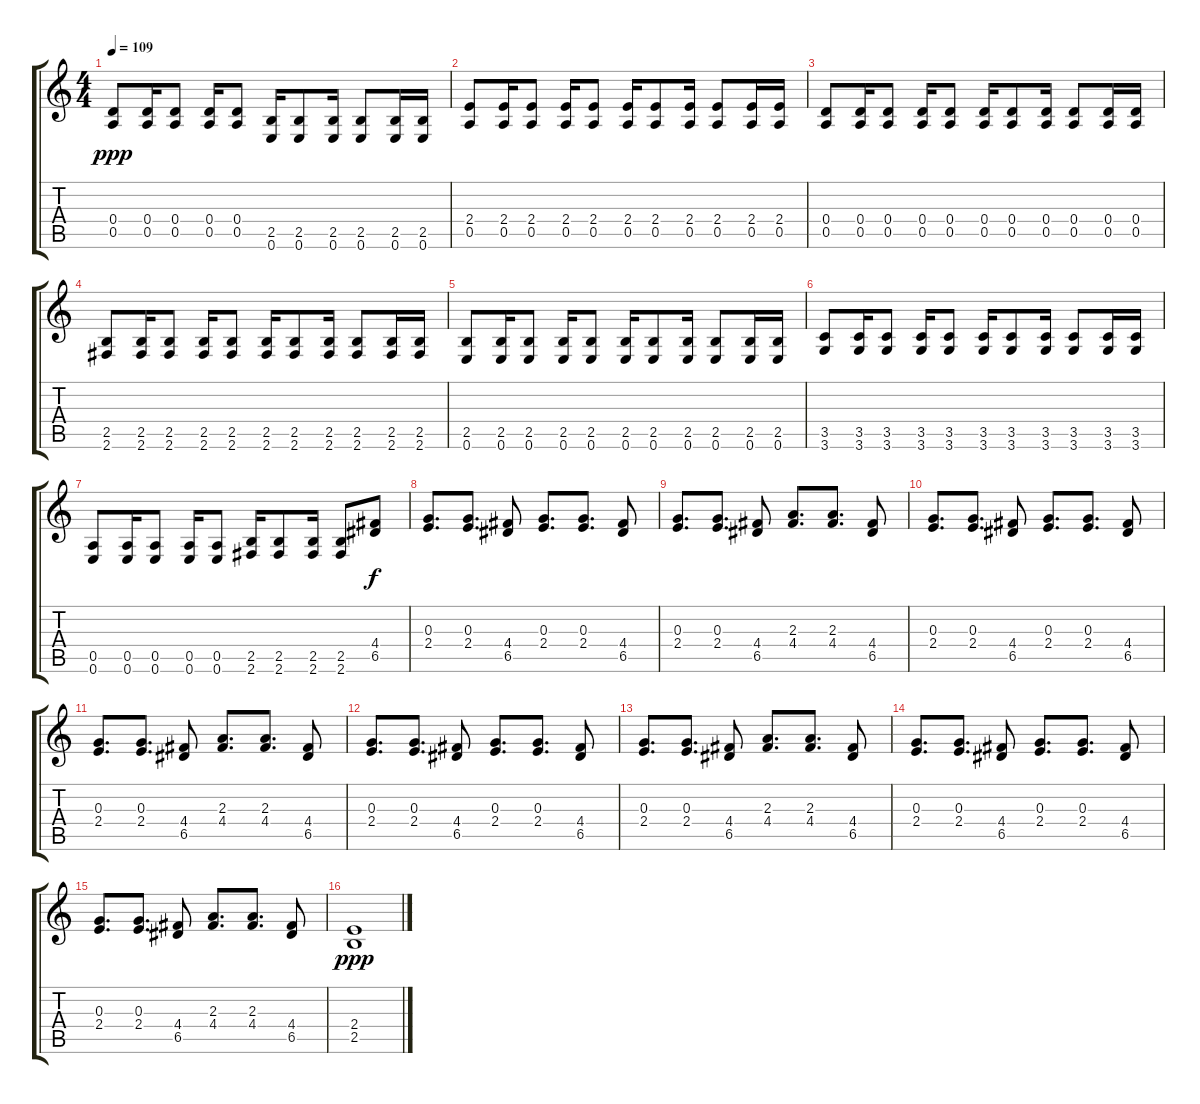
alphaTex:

\track "" {instrument overdrivenguitar}
\staff {score tabs}
\tuning (E4 B3 G3 D3 A2 E2) {hide}
\ts (4 4)
\tempo 109
\clef g2
\ks c
(0.4 0.5).8{dy ppp} (0.4 0.5).16 (0.4 0.5).8 (0.4 0.5).16 (0.4 0.5).8 (2.5 0.6).16 (2.5 0.6).8 (2.5 0.6).16 (2.5 0.6).8 (2.5 0.6).16 (2.5 0.6).16 |
(2.4 0.5).8 (2.4 0.5).16 (2.4 0.5).8 (2.4 0.5).16 (2.4 0.5).8 (2.4 0.5).16 (2.4 0.5).8 (2.4 0.5).16 (2.4 0.5).8 (2.4 0.5).16 (2.4 0.5).16 |
(0.4 0.5).8 (0.4 0.5).16 (0.4 0.5).8 (0.4 0.5).16 (0.4 0.5).8 (0.4 0.5).16 (0.4 0.5).8 (0.4 0.5).16 (0.4 0.5).8 (0.4 0.5).16 (0.4 0.5).16 |
(2.5 2.6).8 (2.5 2.6).16 (2.5 2.6).8 (2.5 2.6).16 (2.5 2.6).8 (2.5 2.6).16 (2.5 2.6).8 (2.5 2.6).16 (2.5 2.6).8 (2.5 2.6).16 (2.5 2.6).16 |
(2.5 0.6).8 (2.5 0.6).16 (2.5 0.6).8 (2.5 0.6).16 (2.5 0.6).8 (2.5 0.6).16 (2.5 0.6).8 (2.5 0.6).16 (2.5 0.6).8 (2.5 0.6).16 (2.5 0.6).16 |
(3.5 3.6).8 (3.5 3.6).16 (3.5 3.6).8 (3.5 3.6).16 (3.5 3.6).8 (3.5 3.6).16 (3.5 3.6).8 (3.5 3.6).16 (3.5 3.6).8 (3.5 3.6).16 (3.5 3.6).16 |
(0.5 0.6).8 (0.5 0.6).16 (0.5 0.6).8 (0.5 0.6).16 (0.5 0.6).8 (2.5 2.6).16 (2.5 2.6).8 (2.5 2.6).16 (2.5 2.6).8 (4.4 6.5).8{dy f} |
(0.3 2.4).8{d} (0.3 2.4).8{d} (4.4 6.5).8 (0.3 2.4).8{d} (0.3 2.4).8{d} (4.4 6.5).8 |
(0.3 2.4).8{d} (0.3 2.4).8{d} (4.4 6.5).8 (2.3 4.4).8{d} (2.3 4.4).8{d} (4.4 6.5).8 |
(0.3 2.4).8{d} (0.3 2.4).8{d} (4.4 6.5).8 (0.3 2.4).8{d} (0.3 2.4).8{d} (4.4 6.5).8 |
(0.3 2.4).8{d} (0.3 2.4).8{d} (4.4 6.5).8 (2.3 4.4).8{d} (2.3 4.4).8{d} (4.4 6.5).8 |
(0.3 2.4).8{d} (0.3 2.4).8{d} (4.4 6.5).8 (0.3 2.4).8{d} (0.3 2.4).8{d} (4.4 6.5).8 |
(0.3 2.4).8{d} (0.3 2.4).8{d} (4.4 6.5).8 (2.3 4.4).8{d} (2.3 4.4).8{d} (4.4 6.5).8 |
(0.3 2.4).8{d} (0.3 2.4).8{d} (4.4 6.5).8 (0.3 2.4).8{d} (0.3 2.4).8{d} (4.4 6.5).8 |
(0.3 2.4).8{d} (0.3 2.4).8{d} (4.4 6.5).8 (2.3 4.4).8{d} (2.3 4.4).8{d} (4.4 6.5).8 |
(2.4 2.5).1{dy ppp}
